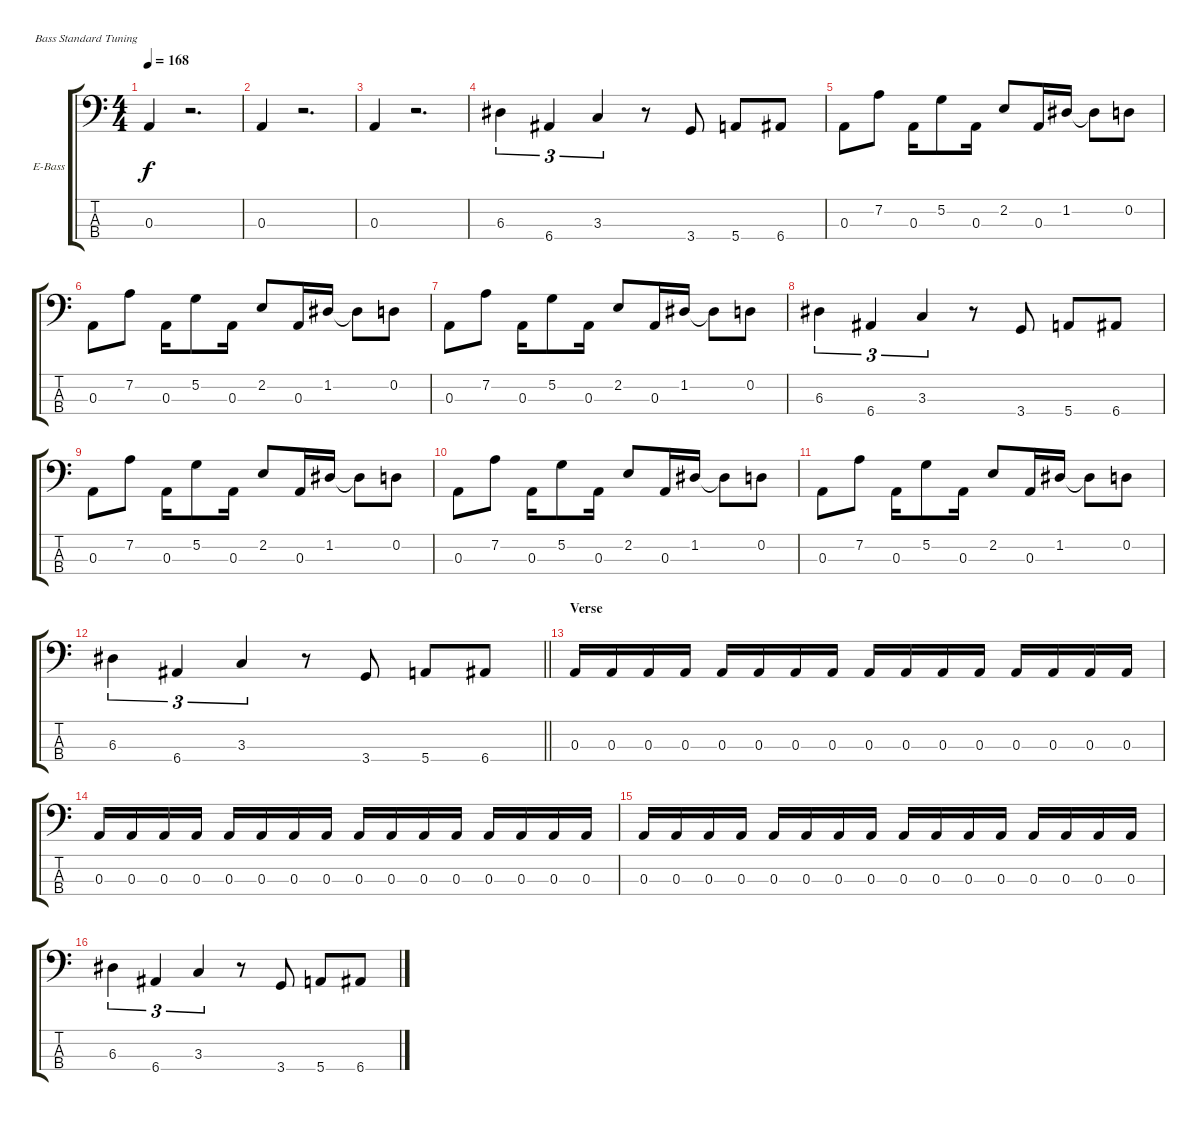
\bracketExtendMode groupsimilarinstruments
\firstSystemTrackNameOrientation horizontal
\otherSystemsTrackNameOrientation horizontal
\track ("Bass" "E-Bass") {instrument electricbasspick}
\staff {score tabs}
\tuning (G2 D2 A1 E1)
\ts (4 4)
\tempo 168
\clef f4
\ks c
0.3.4{dy f} r.2{d} |
0.3.4 r.2{d} |
0.3.4 r.2{d} |
6.3.4{tu (3 2)} 6.4.4{tu (3 2)} 3.3.4{tu (3 2)} r.8 3.4.8 5.4.8 6.4.8 |
0.3.8 7.2.8 0.3.16 5.2.8 0.3.16 2.2.8 0.3.16 1.2.16 1.2{t}.8 0.2.8 |
0.3.8 7.2.8 0.3.16 5.2.8 0.3.16 2.2.8 0.3.16 1.2.16 1.2{t}.8 0.2.8 |
0.3.8 7.2.8 0.3.16 5.2.8 0.3.16 2.2.8 0.3.16 1.2.16 1.2{t}.8 0.2.8 |
6.3.4{tu (3 2)} 6.4.4{tu (3 2)} 3.3.4{tu (3 2)} r.8 3.4.8 5.4.8 6.4.8 |
0.3.8 7.2.8 0.3.16 5.2.8 0.3.16 2.2.8 0.3.16 1.2.16 1.2{t}.8 0.2.8 |
0.3.8 7.2.8 0.3.16 5.2.8 0.3.16 2.2.8 0.3.16 1.2.16 1.2{t}.8 0.2.8 |
0.3.8 7.2.8 0.3.16 5.2.8 0.3.16 2.2.8 0.3.16 1.2.16 1.2{t}.8 0.2.8 |
\barLineRight lightlight
6.3.4{tu (3 2)} 6.4.4{tu (3 2)} 3.3.4{tu (3 2)} r.8 3.4.8 5.4.8 6.4.8 |
\section ("" "Verse")
0.3.16 0.3.16 0.3.16 0.3.16 0.3.16 0.3.16 0.3.16 0.3.16 0.3.16 0.3.16 0.3.16 0.3.16 0.3.16 0.3.16 0.3.16 0.3.16 |
0.3.16 0.3.16 0.3.16 0.3.16 0.3.16 0.3.16 0.3.16 0.3.16 0.3.16 0.3.16 0.3.16 0.3.16 0.3.16 0.3.16 0.3.16 0.3.16 |
0.3.16 0.3.16 0.3.16 0.3.16 0.3.16 0.3.16 0.3.16 0.3.16 0.3.16 0.3.16 0.3.16 0.3.16 0.3.16 0.3.16 0.3.16 0.3.16 |
6.3.4{tu (3 2)} 6.4.4{tu (3 2)} 3.3.4{tu (3 2)} r.8 3.4.8 5.4.8 6.4.8
